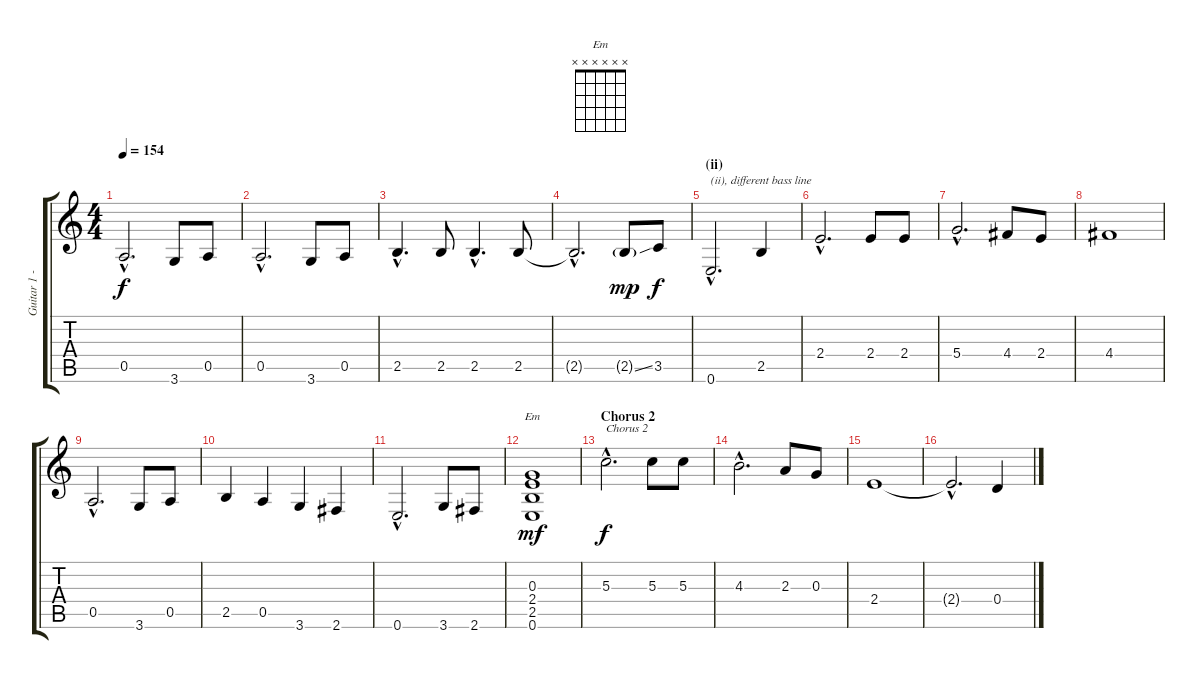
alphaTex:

\track ("Guitar 1 - Lead" "Guitar 1 -") {instrument overdrivenguitar}
\staff {score tabs}
\tuning (E4 B3 G3 D3 A2 E2) {hide}
\chord ("Em" x x x x x x) {firstfret 0}
\ts (4 4)
\tempo 154
\clef g2
\ks c
0.5{hac}.2{d dy f} 3.6.8 0.5.8 |
0.5{hac}.2{d} 3.6.8 0.5.8 |
2.5{hac}.4{d} 2.5.8 2.5{hac}.4{d} 2.5.8 |
2.5{hac t}.2{d} 2.5{ss g}.8{dy mp} 3.5.8{dy f} |
\section ("" "(ii)")
0.6{hac}.2{d txt "(ii), different bass line"} 2.5.4 |
2.4{hac}.2{d} 2.4.8 2.4.8 |
5.4{hac}.2{d} 4.4.8 2.4.8 |
4.4.1 |
0.5{hac}.2{d} 3.6.8 0.5.8 |
2.5.4 0.5.4 3.6.4 2.6.4 |
0.6{hac}.2{d} 3.6.8 2.6.8 |
(0.3 2.4 2.5 0.6).1{ch "Em" dy mf} |
\section ("" "Chorus 2")
5.3{hac}.2{d txt "Chorus 2" dy f} 5.3.8 5.3.8 |
4.3{hac}.2{d} 2.3.8 0.3.8 |
2.4.1 |
2.4{hac t}.2{d} 0.4.4
